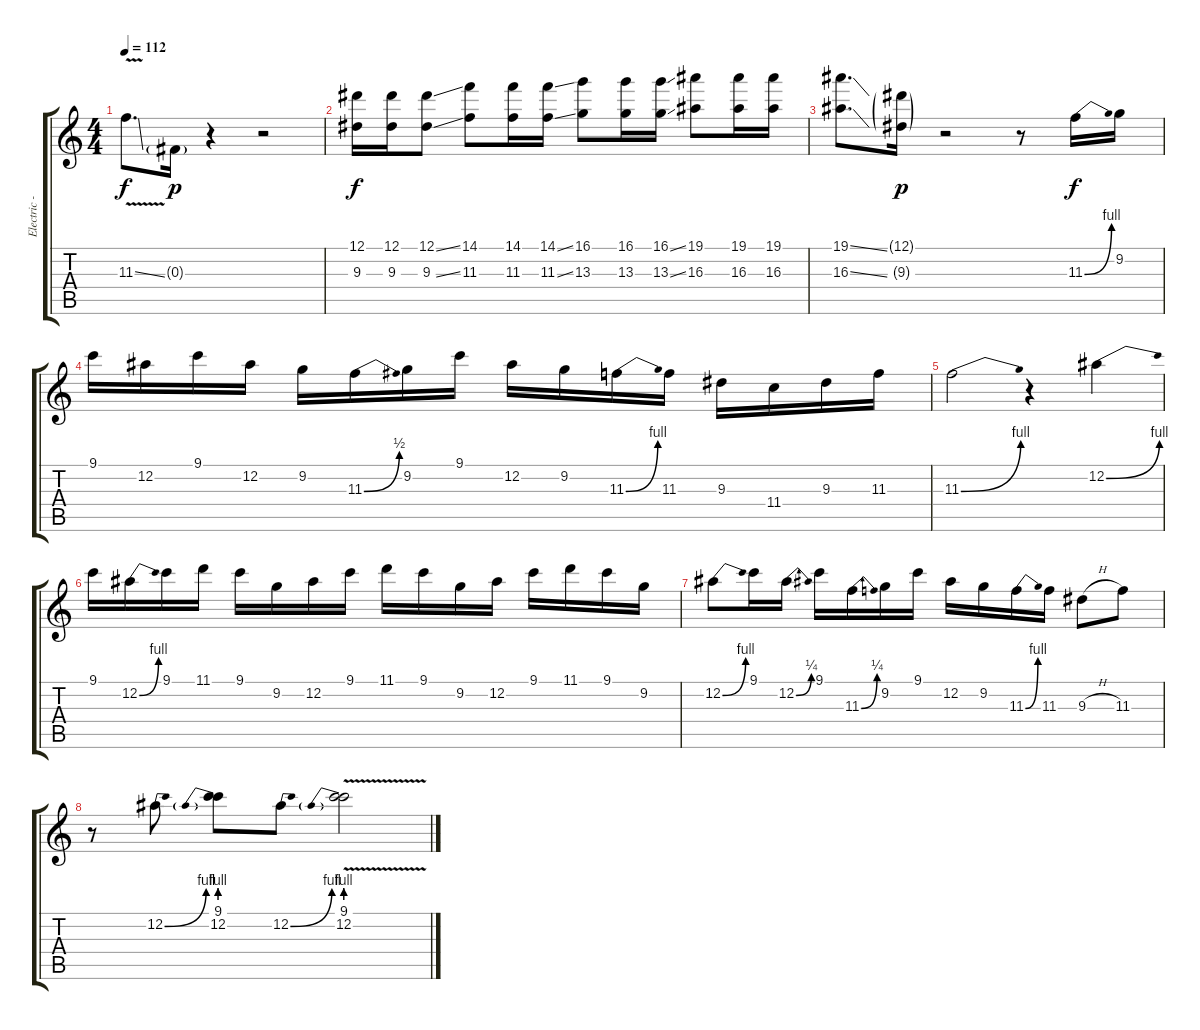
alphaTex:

\track ("Electric - Jimi Hendrix" "Electric -") {instrument overdrivenguitar}
\staff {score tabs}
\tuning (Eb4 Bb3 Gb3 Db3 Ab2 Eb2) {hide}
\ts (4 4)
\tempo 112
\clef g2
\ks c
11.3{v ss}.8{d dy f} 0.3{g}.16{dy p} r.4 r.2 |
(12.1 9.3).16{dy f} (12.1 9.3).16 (12.1{ss} 9.3{ss}).8 (14.1 11.3).8 (14.1 11.3).16 (14.1{ss} 11.3{ss}).16 (16.1 13.3).8 (16.1 13.3).16 (16.1{ss} 13.3{ss}).16 (19.1 16.3).8 (19.1 16.3).16 (19.1 16.3).16 |
(19.1{ss} 16.3{ss}).8{d} (12.1{g} 9.3{g}).16{dy p} r.2 r.8 11.3{be (bend 0 0 60 4)}.16{dy f} 9.2.16 |
9.1.16 12.2.16 9.1.16 12.2.16 9.2.16 11.3{be (bend 0 0 60 2)}.16 9.2.16 9.1.16 12.2.16 9.2.16 11.3{be (bend 0 0 60 4)}.16 11.3.16 9.3.16 11.4.16 9.3.16 11.3.16 |
11.3{be (bend 0 0 60 4)}.2 r.4 12.2{be (bend 0 0 60 4)}.4 |
9.1.16 12.2{be (bend 0 0 60 4)}.16 9.1.16 11.1.16 9.1.16 9.2.16 12.2.16 9.1.16 11.1.16 9.1.16 9.2.16 12.2.16 9.1.16 11.1.16 9.1.16 9.2.16 |
12.2{be (bend 0 0 60 4)}.8 9.1.16 12.2{be (bend 0 0 60 1)}.16 9.1.16 11.3{be (bend 0 0 60 1)}.16 9.2.16 9.1.16 12.2.16 9.2.16 11.3{be (bend 0 0 60 4)}.16 11.3.16 9.3{h}.8 11.3.8 |
r.8 12.2{be (bend 0 0 60 4)}.8 (9.1 12.2{be (prebend 0 4 60 4)}).8 12.2{be (bend 0 0 60 4)}.8 (9.1{v} 12.2{be (prebend 0 4 60 4) v}).2
